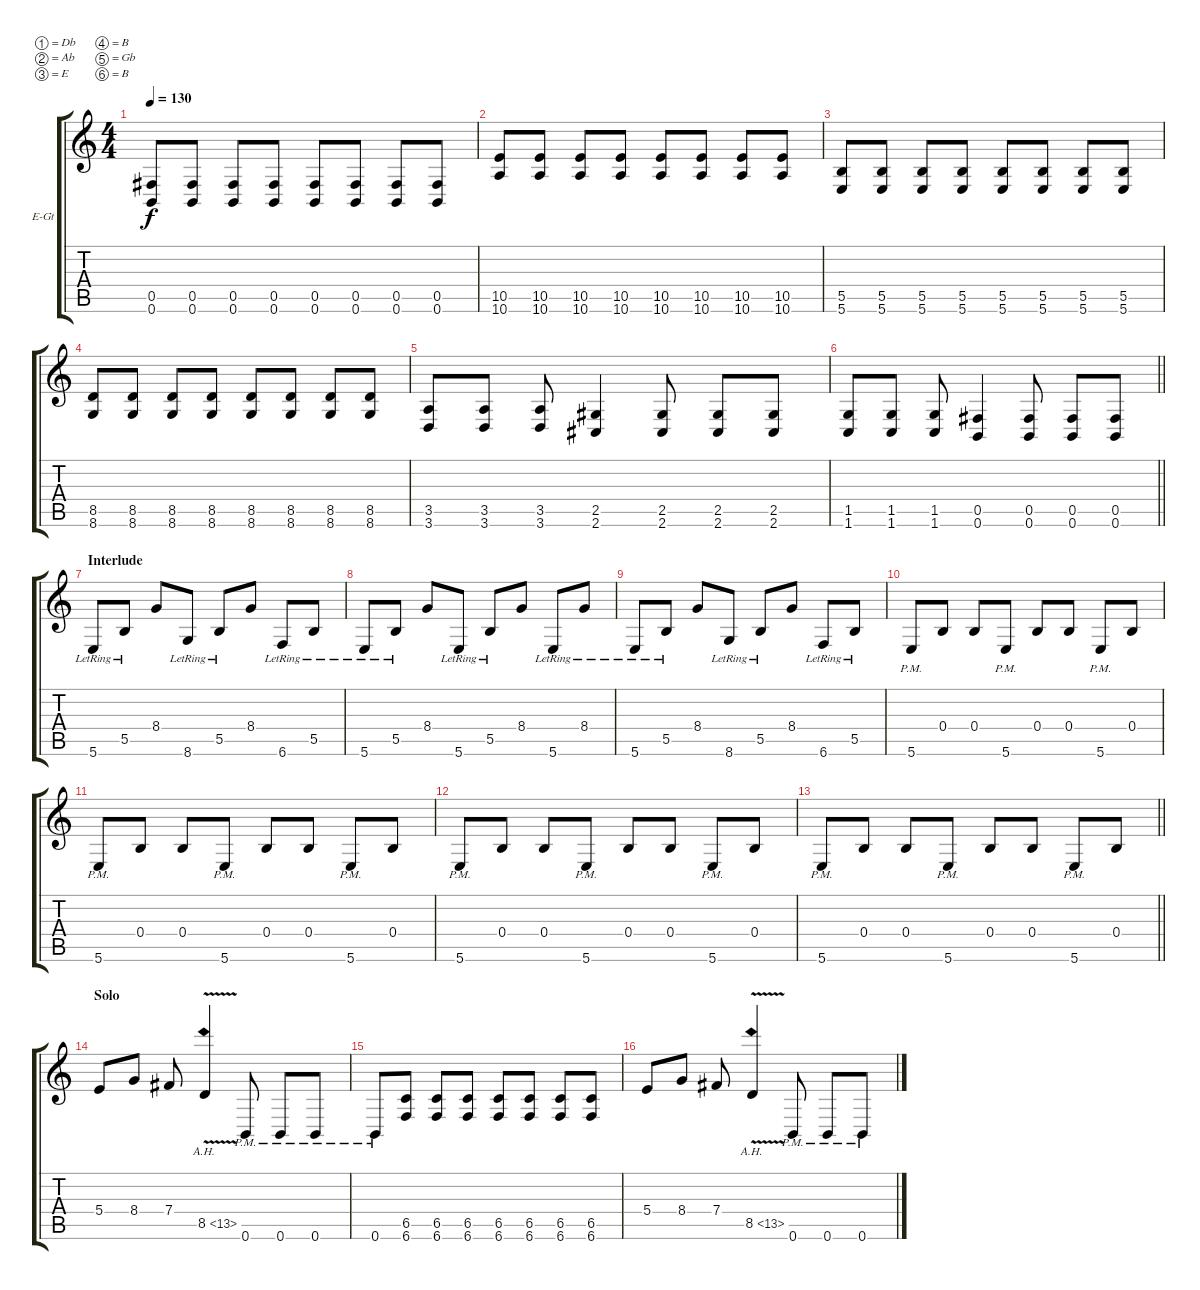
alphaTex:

\bracketExtendMode groupsimilarinstruments
\firstSystemTrackNameOrientation horizontal
\otherSystemsTrackNameOrientation horizontal
\track ("Mick Thomson" "E-Gt") {instrument overdrivenguitar}
\staff {score tabs}
\tuning (Db4 Ab3 E3 B2 Gb2 B1)
\ts (4 4)
\tempo 130
\clef g2
\ks c
(0.5 0.6).8{dy f} (0.5 0.6).8 (0.5 0.6).8 (0.5 0.6).8 (0.5 0.6).8 (0.5 0.6).8 (0.5 0.6).8 (0.5 0.6).8 |
(10.5 10.6).8 (10.5 10.6).8 (10.5 10.6).8 (10.5 10.6).8 (10.5 10.6).8 (10.5 10.6).8 (10.5 10.6).8 (10.5 10.6).8 |
(5.5 5.6).8 (5.5 5.6).8 (5.5 5.6).8 (5.5 5.6).8 (5.5 5.6).8 (5.5 5.6).8 (5.5 5.6).8 (5.5 5.6).8 |
(8.5 8.6).8 (8.5 8.6).8 (8.5 8.6).8 (8.5 8.6).8 (8.5 8.6).8 (8.5 8.6).8 (8.5 8.6).8 (8.5 8.6).8 |
(3.5 3.6).8 (3.5 3.6).8 (3.5 3.6).8 (2.5 2.6).4 (2.5 2.6).8 (2.5 2.6).8 (2.5 2.6).8 |
\barLineRight lightlight
(1.5 1.6).8 (1.5 1.6).8 (1.5 1.6).8 (0.5 0.6).4 (0.5 0.6).8 (0.5 0.6).8 (0.5 0.6).8 |
\section ("" "Interlude")
5.6{lr}.8 5.5{lr}.8 8.4.8 8.6{lr}.8 5.5{lr}.8 8.4.8 6.6{lr}.8 5.5{lr}.8 |
5.6{lr}.8 5.5{lr}.8 8.4.8 5.6{lr}.8 5.5{lr}.8 8.4.8 5.6{lr}.8 8.4{lr}.8 |
5.6{lr}.8 5.5{lr}.8 8.4.8 8.6{lr}.8 5.5{lr}.8 8.4.8 6.6{lr}.8 5.5{lr}.8 |
5.6{pm}.8 0.4.8 0.4.8 5.6{pm}.8 0.4.8 0.4.8 5.6{pm}.8 0.4.8 |
5.6{pm}.8 0.4.8 0.4.8 5.6{pm}.8 0.4.8 0.4.8 5.6{pm}.8 0.4.8 |
5.6{pm}.8 0.4.8 0.4.8 5.6{pm}.8 0.4.8 0.4.8 5.6{pm}.8 0.4.8 |
\barLineRight lightlight
5.6{pm}.8 0.4.8 0.4.8 5.6{pm}.8 0.4.8 0.4.8 5.6{pm}.8 0.4.8 |
\section ("" "Solo")
5.4.8 8.4.8 7.4.8 8.5{ah 5 v}.4 0.6{pm}.8 0.6{pm}.8 0.6{pm}.8 |
0.6{pm}.8 (6.5 6.6).8 (6.5 6.6).8 (6.5 6.6).8 (6.5 6.6).8 (6.5 6.6).8 (6.5 6.6).8 (6.5 6.6).8 |
5.4.8 8.4.8 7.4.8 8.5{ah 5 v}.4 0.6{pm}.8 0.6{pm}.8 0.6{pm}.8
